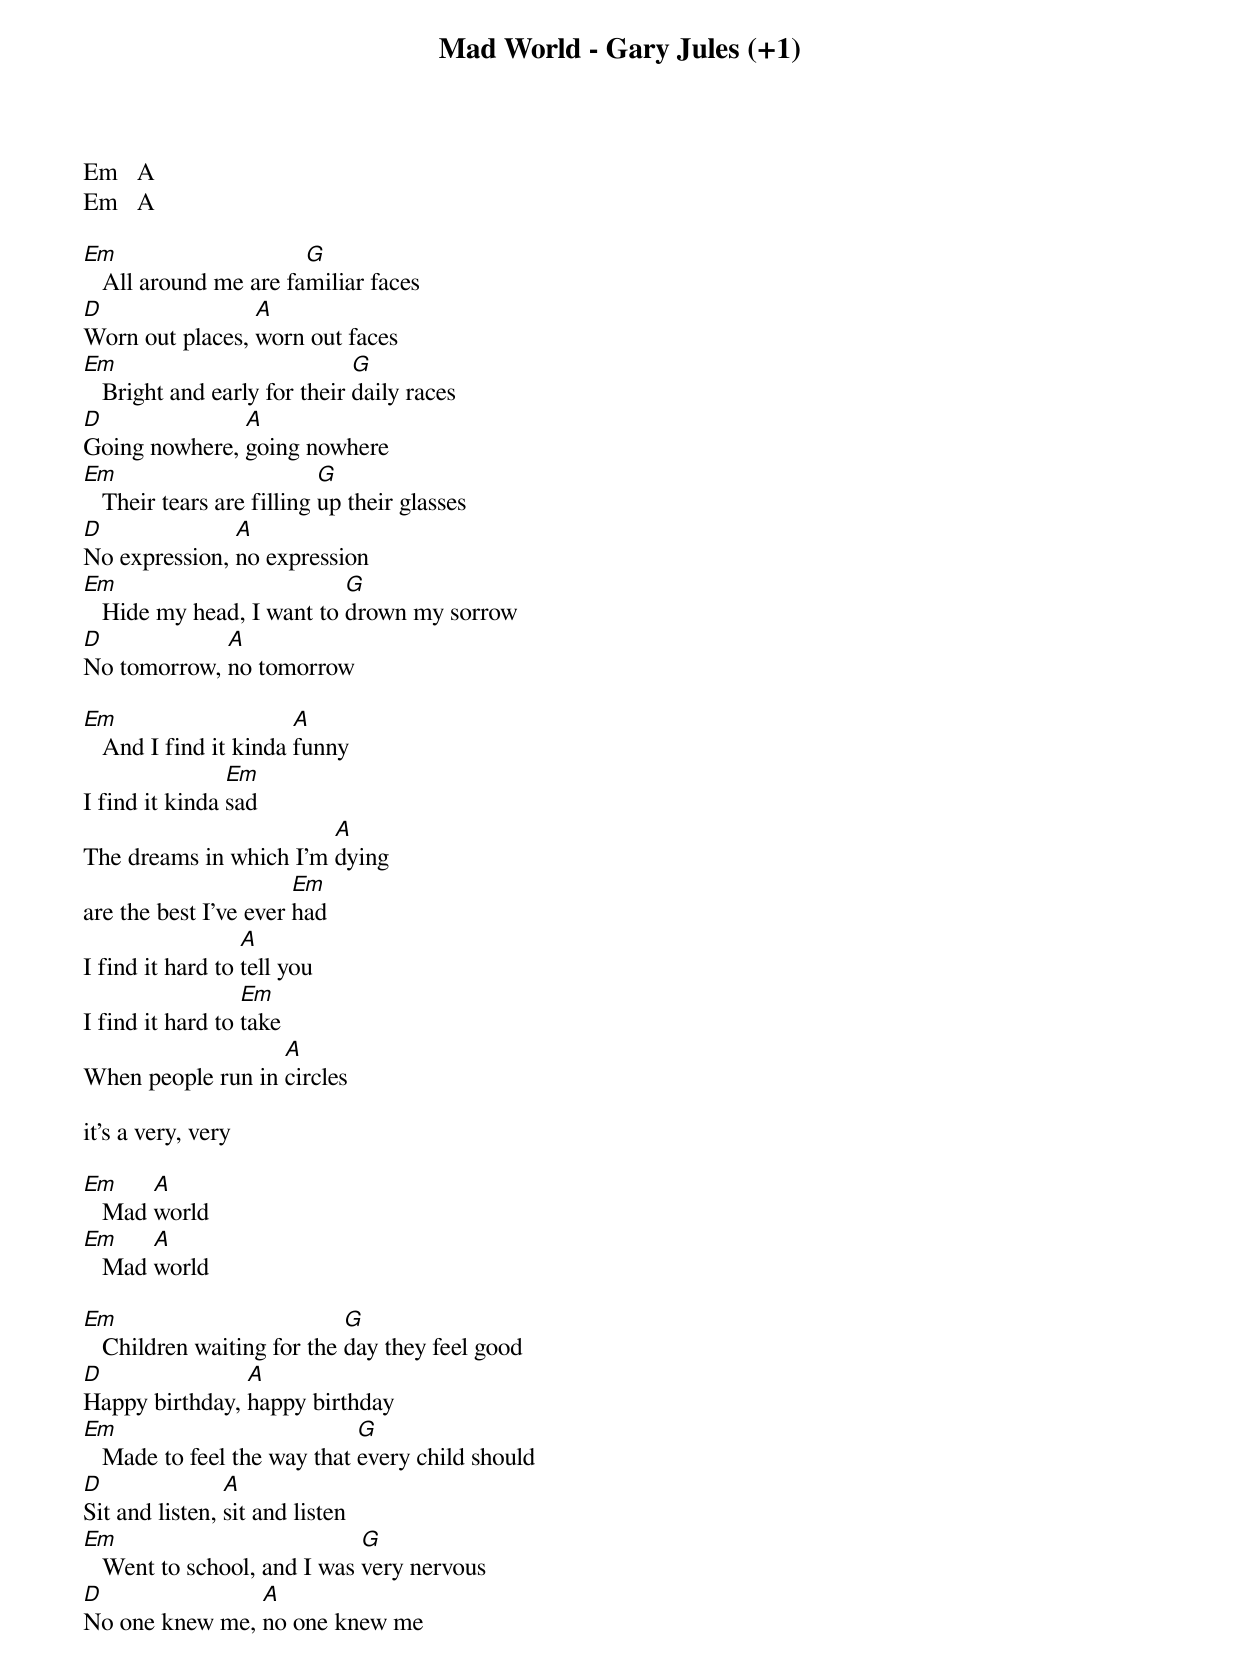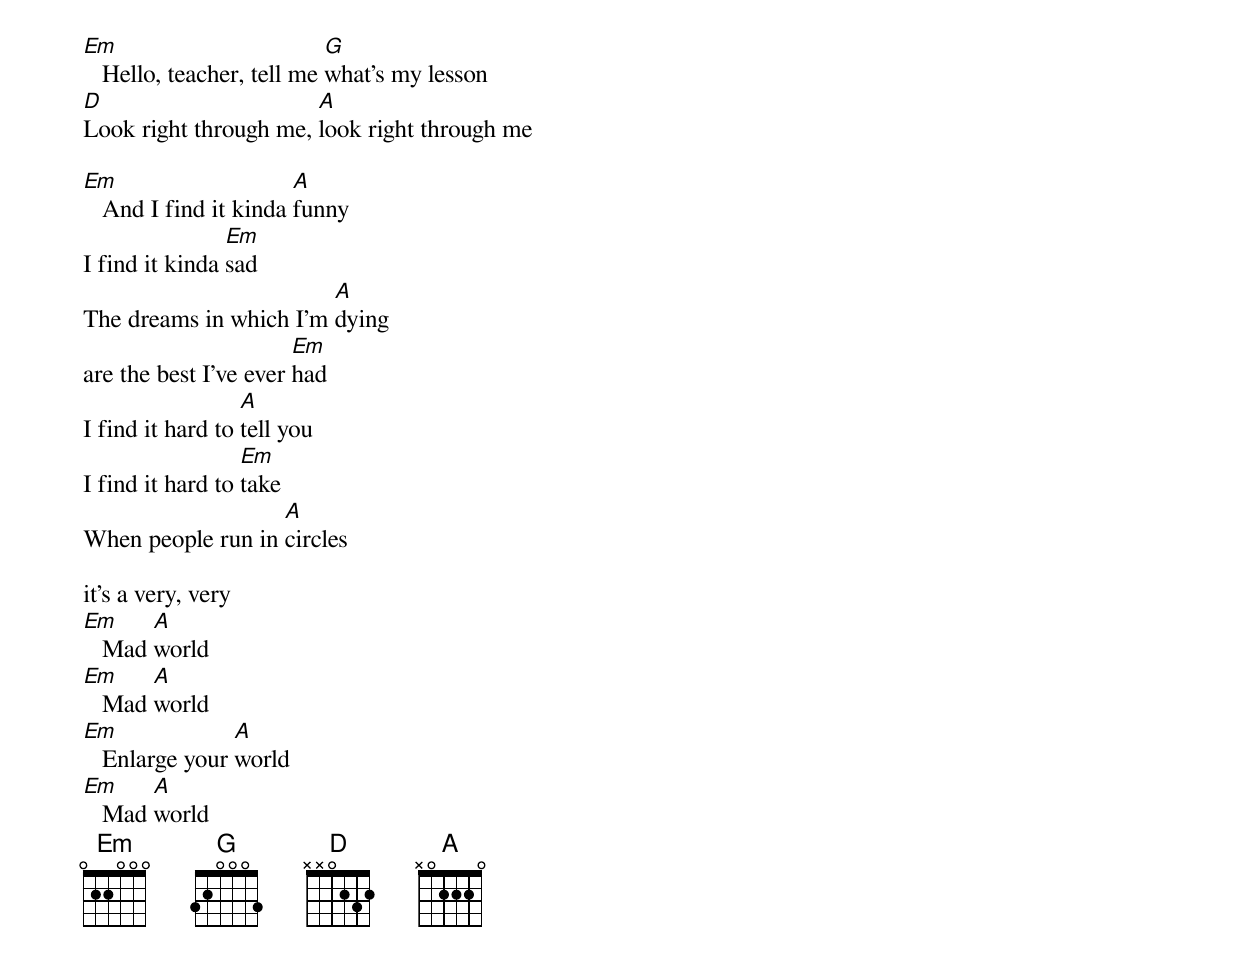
Mad World - Gary Jules (+1)

Em   A
Em   A

Em                     G
   All around me are familiar faces
D                A
Worn out places, worn out faces
Em                            G
   Bright and early for their daily races
D              A
Going nowhere, going nowhere
Em                         G
   Their tears are filling up their glasses
D              A
No expression, no expression
Em                         G
   Hide my head, I want to drown my sorrow
D            A
No tomorrow, no tomorrow

Em                     A
   And I find it kinda funny
                Em
I find it kinda sad
                        A
The dreams in which I'm dying
                       Em
are the best I've ever had
                  A
I find it hard to tell you
                  Em
I find it hard to take
                   A
When people run in circles

it's a very, very

Em     A
   Mad world
Em     A
   Mad world

Em                          G
   Children waiting for the day they feel good
D               A
Happy birthday, happy birthday
Em                           G
   Made to feel the way that every child should
D               A
Sit and listen, sit and listen
Em                           G
   Went to school, and I was very nervous
D               A
No one knew me, no one knew me
Em                         G
   Hello, teacher, tell me what's my lesson
D                      A
Look right through me, look right through me

Em                     A
   And I find it kinda funny
                Em
I find it kinda sad
                        A
The dreams in which I'm dying
                       Em
are the best I've ever had
                  A
I find it hard to tell you
                  Em
I find it hard to take
                   A
When people run in circles

it's a very, very
Em     A
   Mad world
Em     A
   Mad world
Em              A
   Enlarge your world
Em     A
   Mad world
